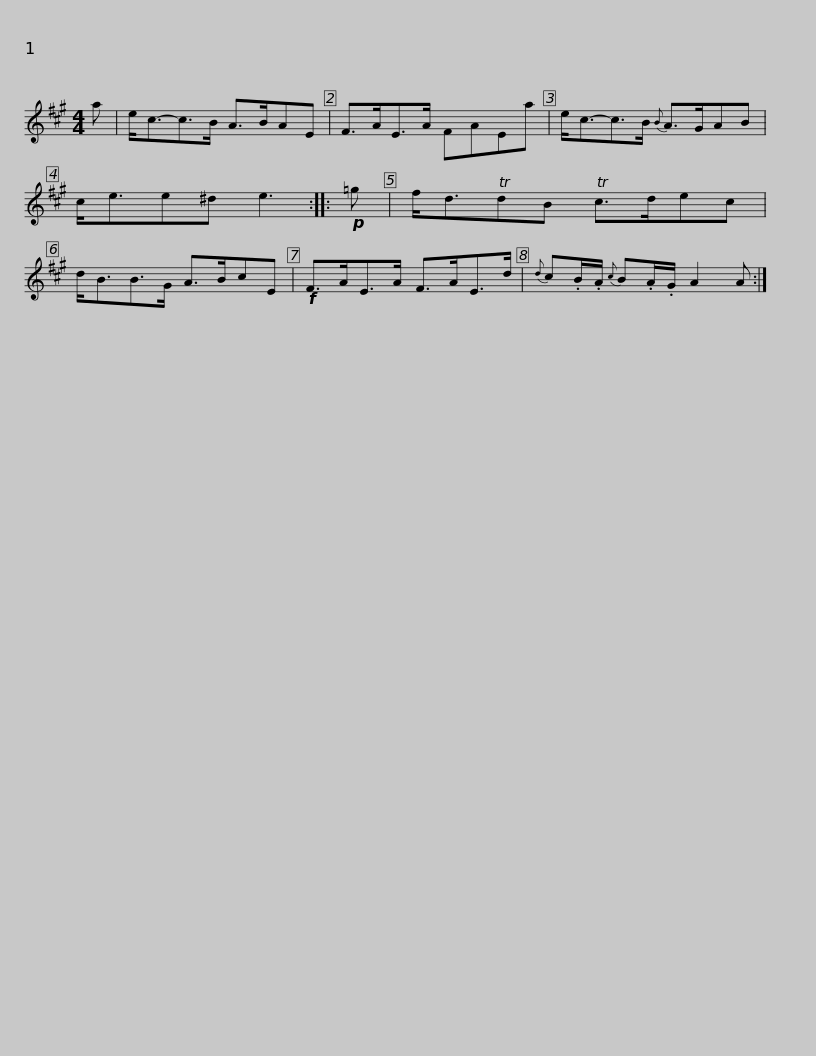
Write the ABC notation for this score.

X:1
L:1/8
M:4/4
I:linebreak $
K:A
V:1 treble
V:1
 a | e<c-c>B A>BAE | F>AE>A FAEa | e<c-c>B{B} A>GAB | c<ee^d e3 :: %5
!p! =g |$ f<dTdB Tc>dec | d<BB>G A>BcE |!f! F>AE>A F>AE>d |{d} c.B/.A/{c} B.A/.G/ A2 A :| %10
